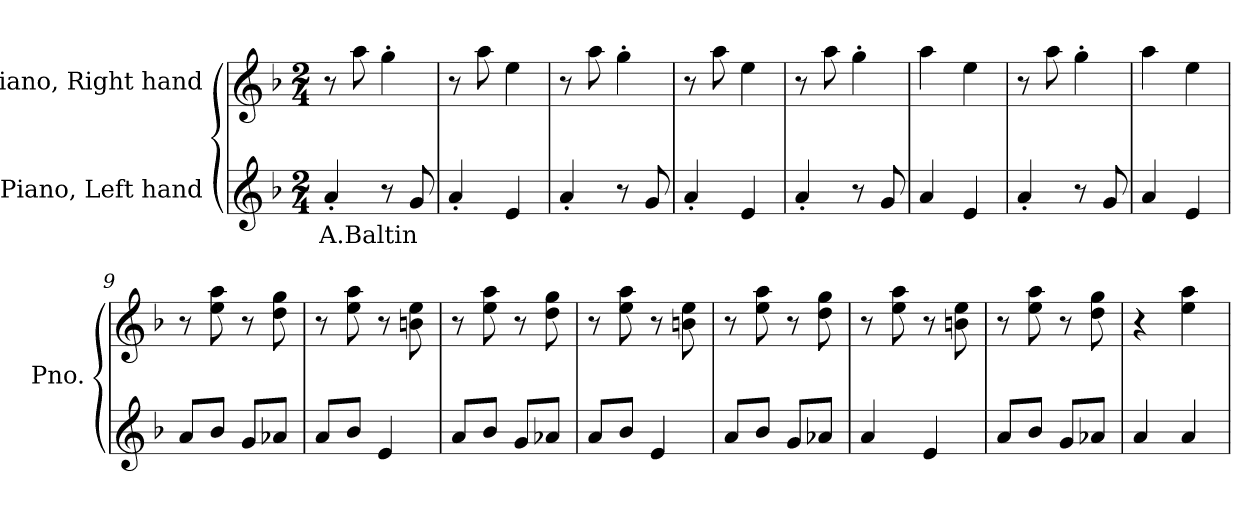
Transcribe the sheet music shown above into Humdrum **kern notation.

**kern	**text	**kern
*part2	*part2	*part1
*staff2	*staff2	*staff1
*I"Piano, Left hand	*	*I"Piano, Right hand
*I'Pno.	*	*I'Pno.
*clefG2	*	*clefG2
*k[b-]	*	*k[b-]
*M2/4	*	*M2/4
*MM120	*	*MM120
=1	=1	=1
!	!LO:LY:b	!
4a'/	A.Baltin	8r
.	.	8aa\
8r	.	4gg'\
8g/	.	.
=2	=2	=2
4a'/	.	8r
.	.	8aa\
4e/	.	4ee\
=3	=3	=3
4a'/	.	8r
.	.	8aa\
8r	.	4gg'\
8g/	.	.
=4	=4	=4
4a'/	.	8r
.	.	8aa\
4e/	.	4ee\
=5	=5	=5
4a'/	.	8r
.	.	8aa\
8r	.	4gg'\
8g/	.	.
=6	=6	=6
4a/	.	4aa\
4e/	.	4ee\
=7	=7	=7
4a'/	.	8r
.	.	8aa\
8r	.	4gg'\
8g/	.	.
!!LO:LB:g=z
=8	=8	=8
4a/	.	4aa\
4e/	.	4ee\
=9	=9	=9
8a/L	.	8r
8b-/J	.	8ee\ 8aa\
8g/L	.	8r
8a-X/J	.	8dd\ 8gg\
=10	=10	=10
8a/L	.	8r
8b-/J	.	8ee\ 8aa\
4e/	.	8r
.	.	8bn\ 8ee\
=11	=11	=11
8a/L	.	8r
8b-/J	.	8ee\ 8aa\
8g/L	.	8r
8a-X/J	.	8dd\ 8gg\
=12	=12	=12
8a/L	.	8r
8b-/J	.	8ee\ 8aa\
4e/	.	8r
.	.	8bn\ 8ee\
=13	=13	=13
8a/L	.	8r
8b-/J	.	8ee\ 8aa\
8g/L	.	8r
8a-X/J	.	8dd\ 8gg\
=14	=14	=14
4a/	.	8r
.	.	8ee\ 8aa\
4e/	.	8r
.	.	8bn\ 8ee\
=15	=15	=15
8a/L	.	8r
8b-/J	.	8ee\ 8aa\
8g/L	.	8r
8a-X/J	.	8dd\ 8gg\
!!LO:LB:g=z
=16	=16	=16
4a/	.	4r
4a/	.	4ee\ 4aa\
=	=	=
*-	*-	*-
